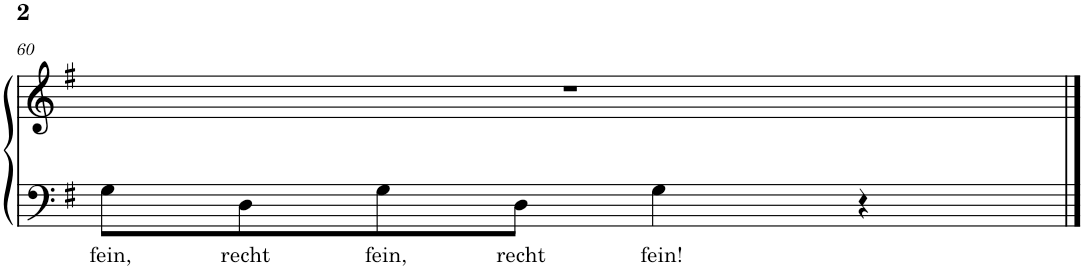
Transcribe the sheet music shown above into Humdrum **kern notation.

**kern	**text	**kern
*part1	*part1	*part1
*staff2	*staff2	*staff1
*I"Piano	*	*
*I'Pno.	*	*
!!LO:PB:g=z
*clefF4	*	*clefG2
*k[f#]	*	*k[f#]
*M4/4	*	*M4/4
*met(c)	*	*met(c)
=60	=60	=60
!	!LO:LY:b	!
8G\L	fein,	1r
!	!LO:LY:b	!
8D\	recht	.
!	!LO:LY:b	!
8G\	fein,	.
!	!LO:LY:b	!
8D\J	recht	.
!	!LO:LY:b	!
4G\	fein!	.
4r	.	.
==	==	==
*-	*-	*-
